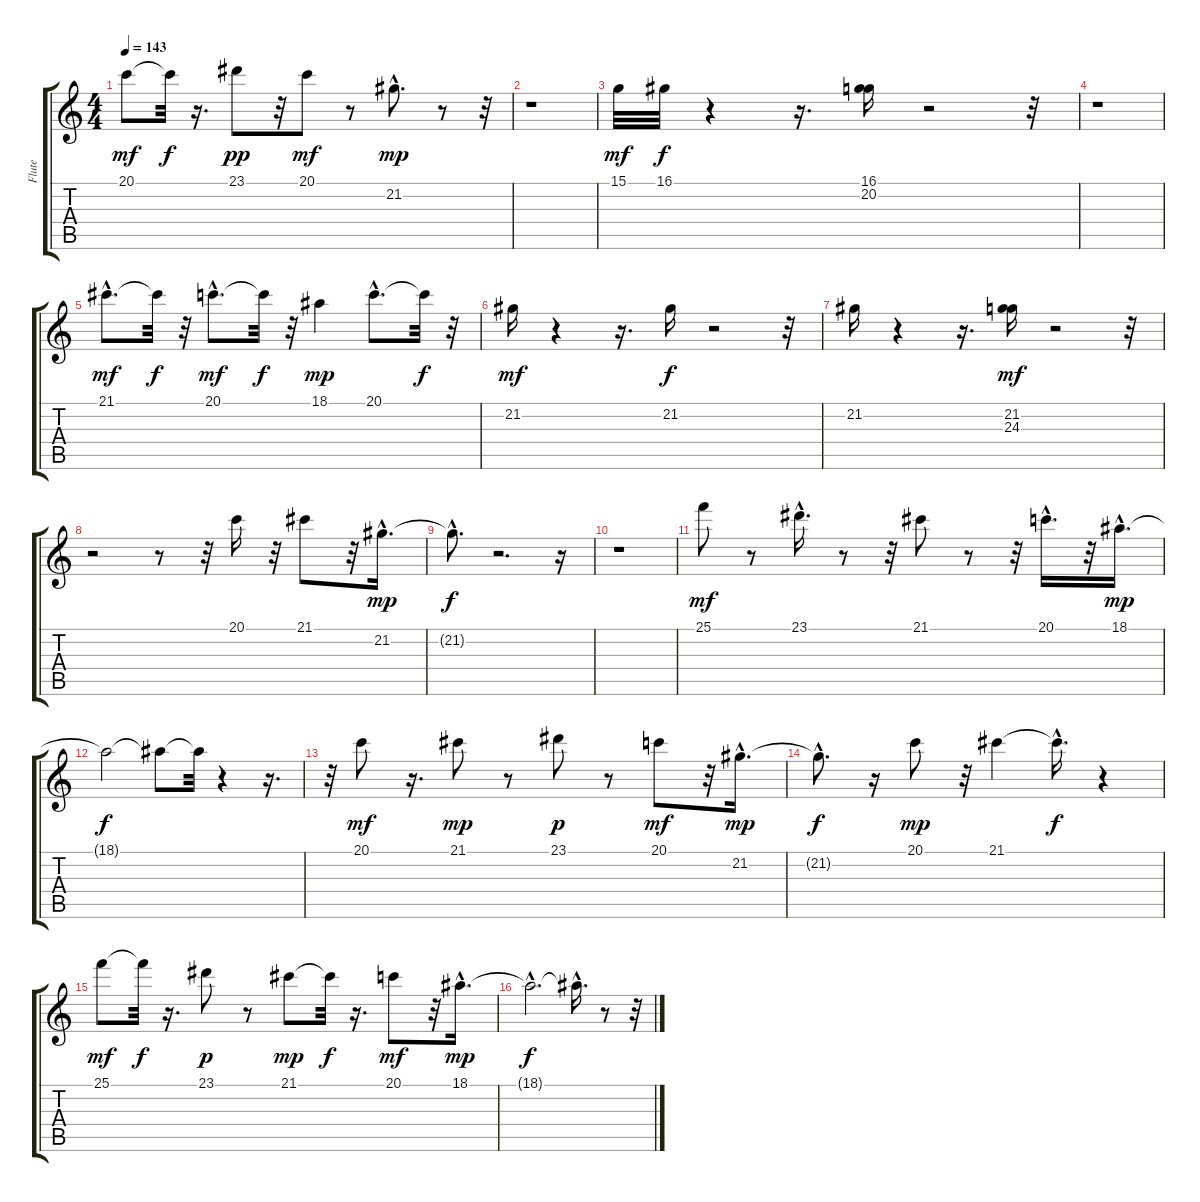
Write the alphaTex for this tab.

\track ("Flute" "Flute") {instrument flute}
\staff {score tabs}
\tuning (E4 B3 G3 D3 A2 E2) {hide}
\ts (4 4)
\tempo 143
\clef g2
\ks c
20.1.8{dy mf} 20.1{t}.32{dy f} r.16{d} 23.1.8{dy pp} r.32 20.1.8{dy mf} r.8 21.2{hac}.8{d dy mp} r.8 r.32 |
r.1 |
15.1.32{dy mf} 16.1.32{dy f} r.4 r.16{d} (16.1 20.2).16 r.2 r.32 |
r.1 |
21.1{hac}.8{d dy mf} 21.1{t}.32{dy f} r.32 20.1{hac}.8{d dy mf} 20.1{t}.32{dy f} r.32 18.1.4{dy mp} 20.1{hac}.8{d} 20.1{t}.32{dy f} r.32 |
21.2.16{dy mf} r.4 r.16{d} 21.2.16{dy f} r.2 r.32 |
21.2.16 r.4 r.16{d} (21.2 24.3).16{dy mf} r.2 r.32 |
r.2 r.8 r.32 20.1.16 r.32 21.1.8 r.32 21.2{hac}.16{d dy mp} |
21.2{hac t}.8{d dy f} r.2{d} r.16 |
r.1 |
25.1.8{dy mf} r.8 23.1{hac}.16{d} r.8 r.32 21.1.8 r.8 r.32 20.1{hac}.16{d} r.32 18.1{hac}.16{d dy mp} |
18.1{t}.2{dy f} 18.1{t}.8 18.1{t}.32 r.4 r.16{d} |
r.32 20.1.8{dy mf} r.16{d} 21.1.8{dy mp} r.8 23.1.8{dy p} r.8 20.1.8{dy mf} r.32 21.2{hac}.16{d dy mp} |
21.2{hac t}.8{d dy f} r.16 20.1.8{dy mp} r.32 21.1.4 21.1{hac t}.16{d dy f} r.4 |
25.1.8{dy mf} 25.1{t}.32{dy f} r.16{d} 23.1.8{dy p} r.8 21.1.8{dy mp} 21.1{t}.32{dy f} r.16{d} 20.1.8{dy mf} r.32 18.1{hac}.16{d dy mp} |
18.1{hac t}.2{d dy f} 18.1{hac t}.16{d} r.8 r.32
